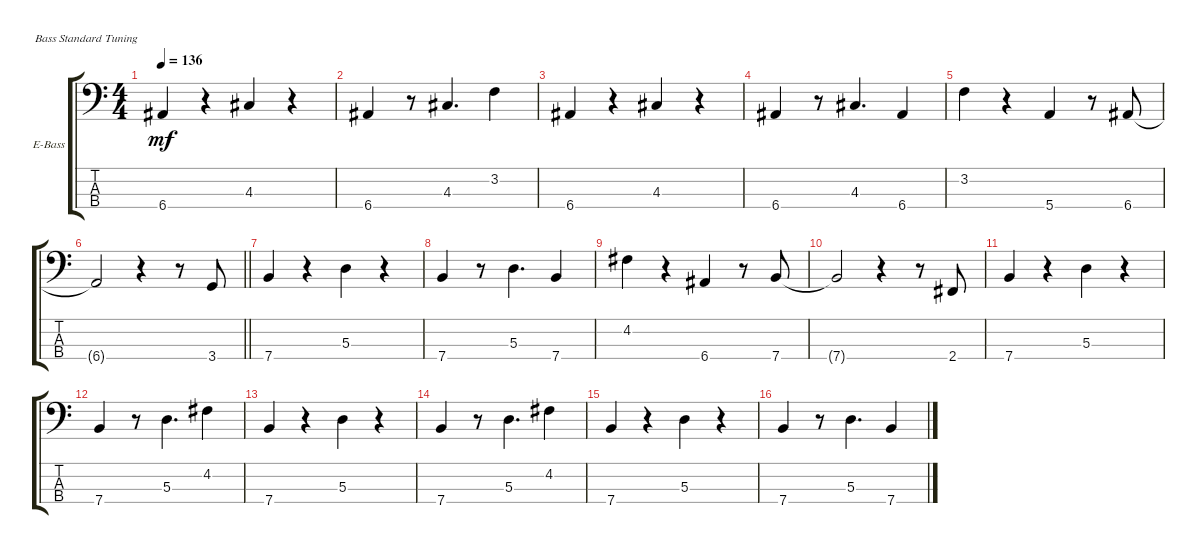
\defaultSystemsLayout 4
\bracketExtendMode groupsimilarinstruments
\firstSystemTrackNameOrientation horizontal
\otherSystemsTrackNameOrientation horizontal
\track ("Electric Bass" "E-Bass") {instrument electricbassfinger}
\staff {score tabs}
\tuning (G2 D2 A1 E1)
\ts (4 4)
\tempo 136
\clef f4
\ks c
6.4.4{dy mf} r.4 4.3.4 r.4 |
6.4.4 r.8 4.3.4{d} 3.2.4 |
6.4.4 r.4 4.3.4 r.4 |
6.4.4 r.8 4.3.4{d} 6.4.4 |
3.2.4 r.4 5.4.4 r.8 6.4.8 |
\barLineRight lightlight
6.4{t}.2 r.4 r.8 3.4.8 |
7.4.4 r.4 5.3.4 r.4 |
7.4.4 r.8 5.3.4{d} 7.4.4 |
4.2.4 r.4 6.4.4 r.8 7.4.8 |
7.4{t}.2 r.4 r.8 2.4.8 |
7.4.4 r.4 5.3.4 r.4 |
7.4.4 r.8 5.3.4{d} 4.2.4 |
7.4.4 r.4 5.3.4 r.4 |
7.4.4 r.8 5.3.4{d} 4.2.4 |
7.4.4 r.4 5.3.4 r.4 |
7.4.4 r.8 5.3.4{d} 7.4.4
